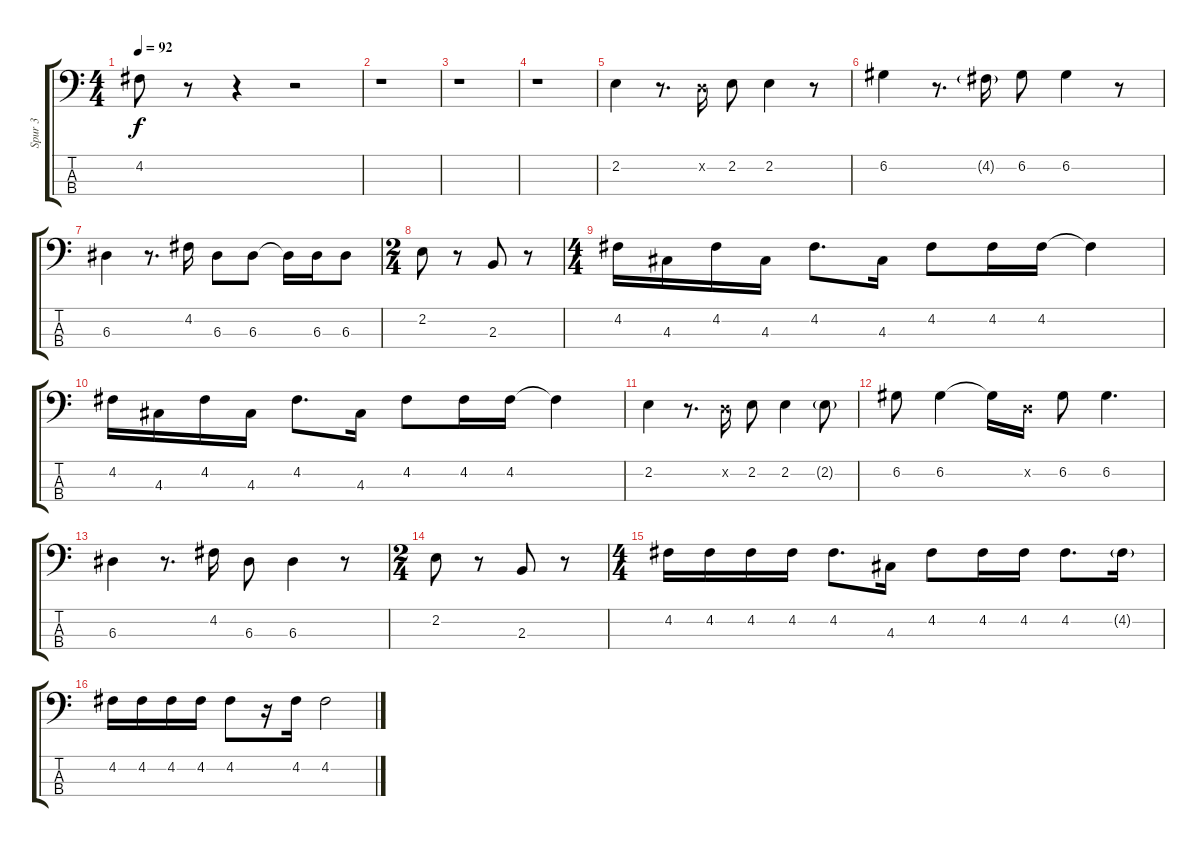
\track ("Spur 3" "Spur 3") {instrument electricbassfinger}
\staff {score tabs}
\tuning (G2 D2 A1 E1) {hide}
\ts (4 4)
\tempo 92
\clef f4
\ks c
4.2{t}.8{dy f} r.8 r.4 r.2 |
r.1 |
r.1 |
r.1 |
2.2.4 r.8{d} 0.2{x}.16 2.2.8 2.2.4 r.8 |
6.2.4 r.8{d} 4.2{g}.16 6.2.8 6.2.4 r.8 |
6.3.4 r.8{d} 4.2.16 6.3.8 6.3.8 6.3{t}.16 6.3.16 6.3.8 |
\ts (2 4)
2.2.8 r.8 2.3.8 r.8 |
\ts (4 4)
4.2.16 4.3.16 4.2.16 4.3.16 4.2.8{d} 4.3.16 4.2.8 4.2.16 4.2.16 4.2{t}.4 |
4.2.16 4.3.16 4.2.16 4.3.16 4.2.8{d} 4.3.16 4.2.8 4.2.16 4.2.16 4.2{t}.4 |
2.2.4 r.8{d} 0.2{x}.16 2.2.8 2.2.4 2.2{g}.8 |
6.2.8 6.2.4 6.2{t}.16 0.2{x}.16 6.2.8 6.2.4{d} |
6.3.4 r.8{d} 4.2.16 6.3.8 6.3.4 r.8 |
\ts (2 4)
2.2.8 r.8 2.3.8 r.8 |
\ts (4 4)
4.2.16 4.2.16 4.2.16 4.2.16 4.2.8{d} 4.3.16 4.2.8 4.2.16 4.2.16 4.2.8{d} 4.2{g}.16 |
4.2.16 4.2.16 4.2.16 4.2.16 4.2.8 r.16 4.2.16 4.2.2
